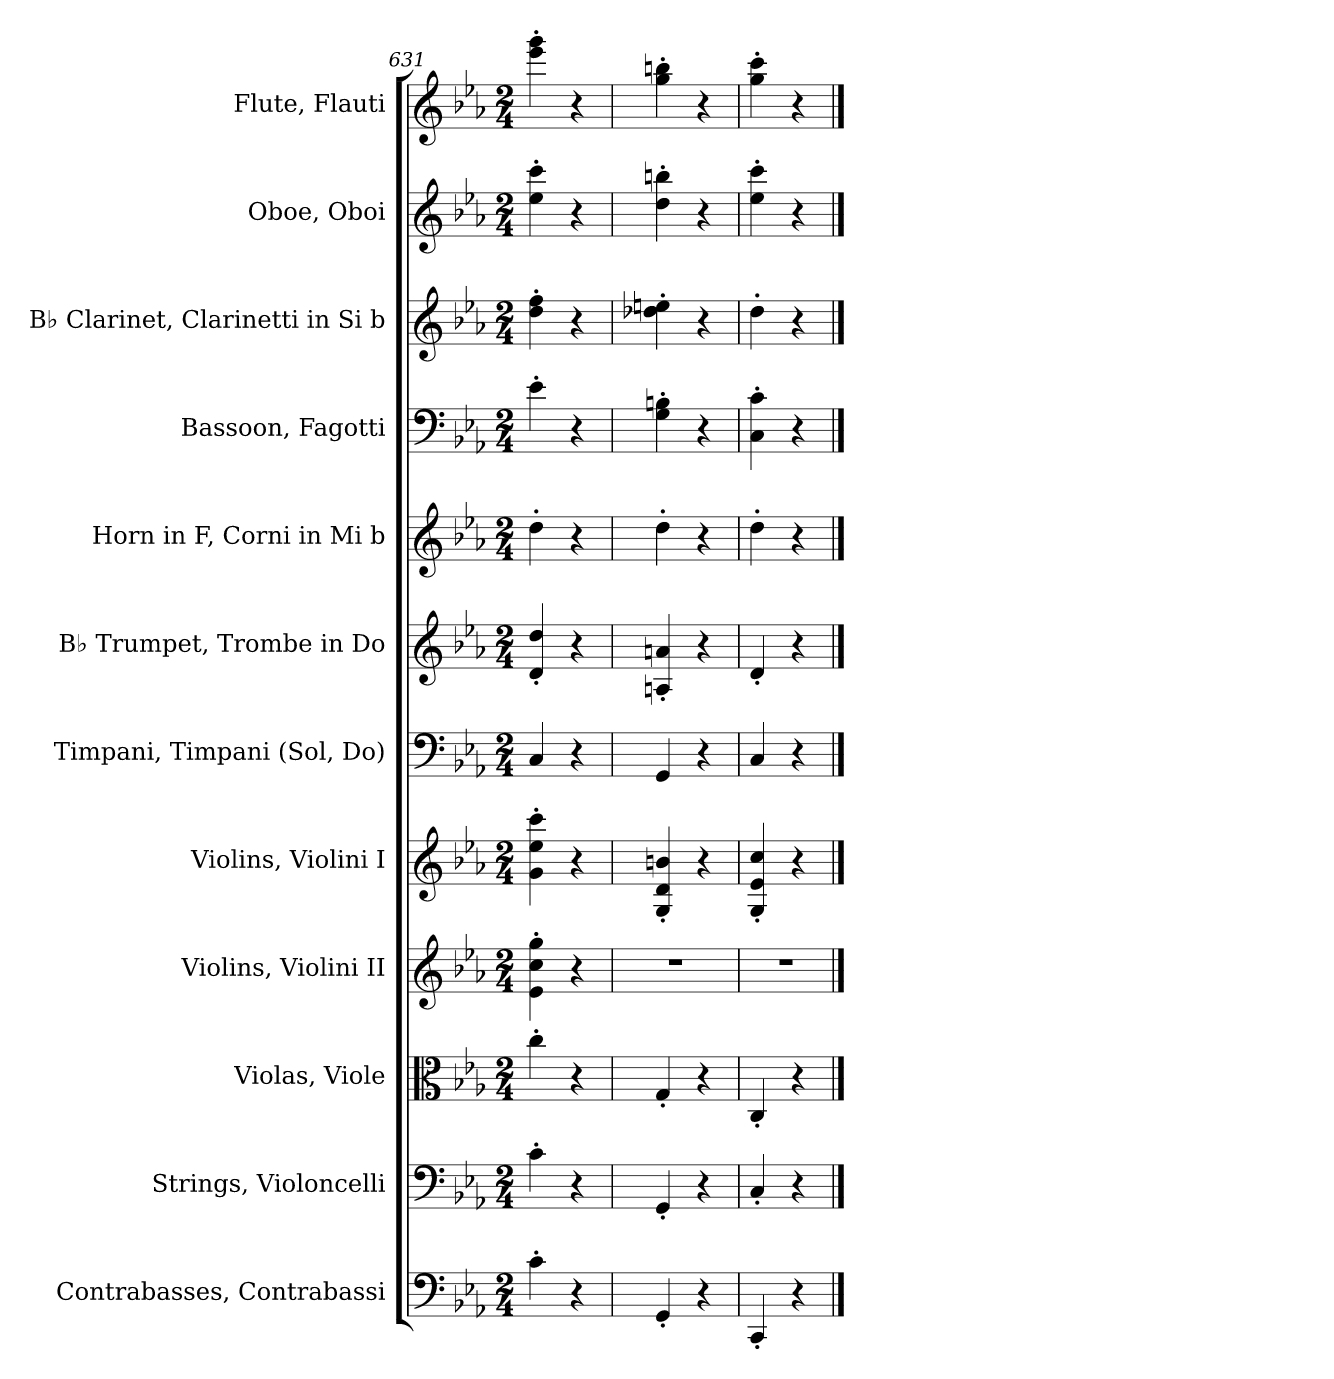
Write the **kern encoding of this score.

**kern	**kern	**kern	**kern	**kern	**kern	**kern	**kern	**kern	**kern	**kern	**kern
*part12	*part11	*part10	*part9	*part8	*part7	*part6	*part5	*part4	*part3	*part2	*part1
*staff12	*staff11	*staff10	*staff9	*staff8	*staff7	*staff6	*staff5	*staff4	*staff3	*staff2	*staff1
*I"Contrabasses, Contrabassi	*I"Strings, Violoncelli	*I"Violas, Viole	*I"Violins, Violini II	*I"Violins, Violini I	*I"Timpani, Timpani (Sol, Do)	*I"B♭ Trumpet, Trombe in Do	*I"Horn in F, Corni in Mi b	*I"Bassoon, Fagotti	*I"B♭ Clarinet, Clarinetti in Si b	*I"Oboe, Oboi	*I"Flute, Flauti
*I'Cbs.	*I'St.	*I'Vlas.	*I'Vlns.	*I'Vlns.	*I'Timp.	*I'B♭ Tpt.	*	*I'Bsn.	*I'B♭ Cl.	*I'Ob.	*I'Fl.
*clefF4	*clefF4	*clefC3	*clefG2	*clefG2	*clefF4	*clefG2	*clefG2	*clefF4	*clefG2	*clefG2	*clefG2
*ITrd7c12	*	*	*	*	*	*ITrd1c2	*ITrd4c7	*	*ITrd1c2	*	*
*k[b-e-a-]	*k[b-e-a-]	*k[b-e-a-]	*k[b-e-a-]	*k[b-e-a-]	*k[b-e-a-]	*k[b-e-a-d-g-]	*k[b-e-a-d-]	*k[b-e-a-]	*k[b-e-a-d-g-]	*k[b-e-a-]	*k[b-e-a-]
*M2/4	*M2/4	*M2/4	*M2/4	*M2/4	*M2/4	*M2/4	*M2/4	*M2/4	*M2/4	*M2/4	*M2/4
*MM165	*MM165	*MM165	*MM165	*MM165	*MM165	*MM165	*MM165	*MM165	*MM165	*MM165	*MM165
=631	=631	=631	=631	=631	=631	=631	=631	=631	=631	=631	=631
4C'\	4c'\	4cc'\	4e-\' 4cc\' 4gg\'	4g\' 4ee-\' 4ccc\'	4C/	4c/' 4cc/'	4g'\	4e-'\	4cc\' 4ee-\'	4ee-\' 4ccc\'	4eee-\' 4ggg\'
4r	4r	4r	4r	4r	4r	4r	4r	4r	4r	4r	4r
!!LO:PB:g=z
=632	=632	=632	=632	=632	=632	=632	=632	=632	=632	=632	=632
*	*	*	*	*	*	*	*	*	*	*	*MM157
4GGG'/	4GG'/	4G'/	2r	4G/' 4d/' 4bn/'	4GG/	4Gn/' 4gn/'	4g'\	4G\' 4Bn\'	4cc-X\' 4ddn\'	4dd\' 4bbn\'	4gg\' 4bbn\'
4r	4r	4r	.	4r	4r	4r	4r	4r	4r	4r	4r
=633	=633	=633	=633	=633	=633	=633	=633	=633	=633	=633	=633
4CCC'/	4C'/	4C'/	2r	4G/' 4e-/' 4cc/'	4C/	4c'/	4g'\	4C\' 4c\'	4cc'\	4ee-\' 4ccc\'	4gg\' 4ccc\'
4r	4r	4r	.	4r	4r	4r	4r	4r	4r	4r	4r
==	==	==	==	==	==	==	==	==	==	==	==
*-	*-	*-	*-	*-	*-	*-	*-	*-	*-	*-	*-
